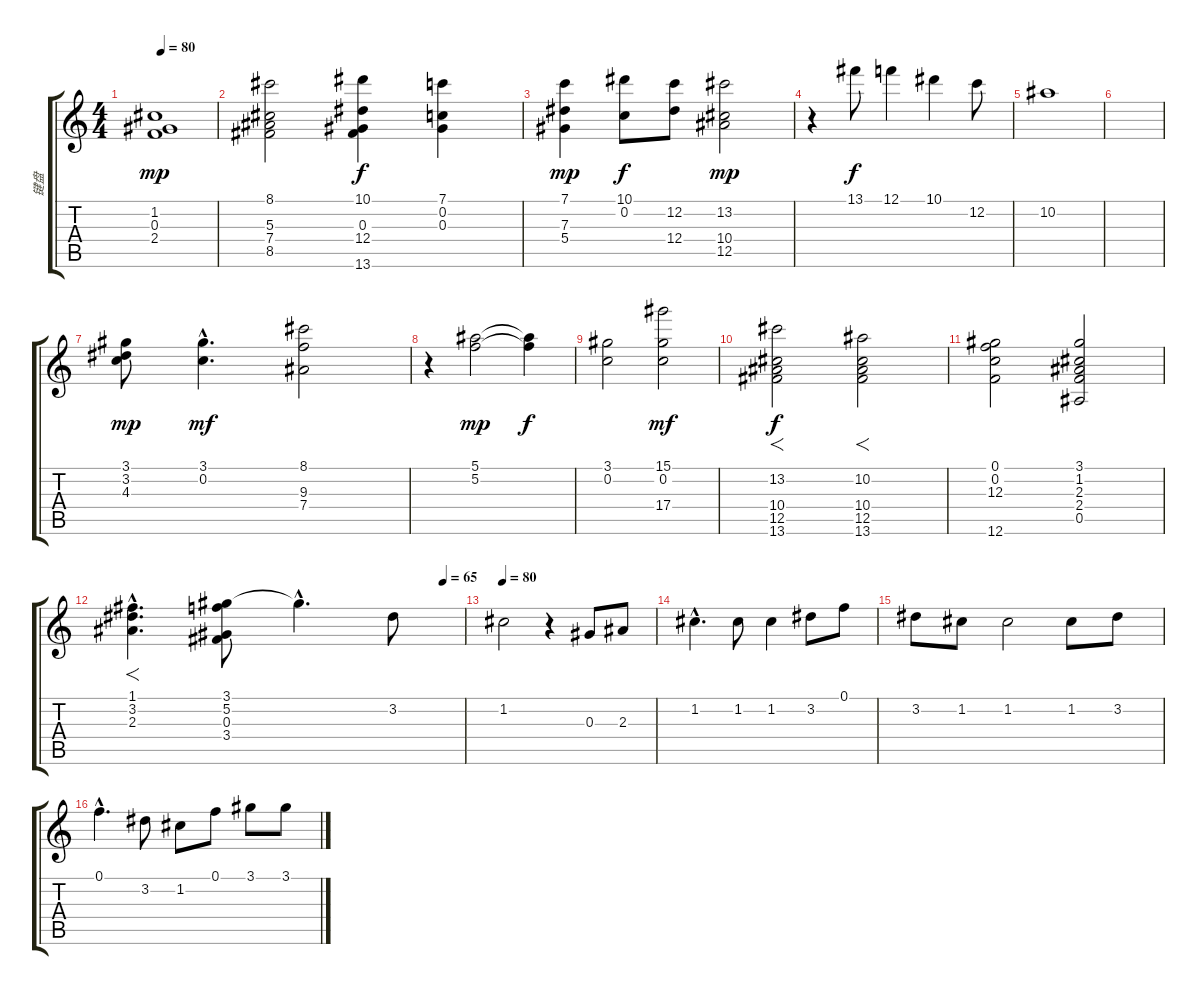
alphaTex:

\track ("键盘" "键盘") {instrument stringensemble1}
\staff {score tabs}
\tuning (F5 C5 Ab4 Eb4 Bb3 F3) {hide}
\ts (4 4)
\tempo 80
\clef g2
\ks c
(1.2 0.3 2.4).1{dy mp} |
(8.1 5.3 7.4 8.5).2{volume 7} (10.1 0.3 12.4 13.6).4{dy f} (7.1 0.2 0.3).4 |
(7.1 7.3 5.4).4{dy mp} (10.1 0.2).8{dy f} (12.2 12.4).8 (13.2 10.4 12.5).2{dy mp} |
r.4{volume 11} 13.1.8{dy f} 12.1.4 10.1.4 12.2.8 |
10.2.1 |
|
(3.1 3.2 4.3).8{dy mp} (3.1{hac} 0.2{hac}).4{d dy mf} (8.1 9.3 7.4).2 |
r.4 (5.1 5.2).2{dy mp} (5.1{t} 5.2{t}).4{dy f} |
(3.1 0.2).2 (15.1 0.2 17.4).2{dy mf} |
(13.2 10.4 12.5 13.6).2{f dy f instrument voiceoohs} (10.2 10.4 12.5 13.6).2{f} |
(0.1 0.2 12.3 12.6).2 (3.1 1.2 2.3 2.4 0.5).2 |
\tempo (65 0.9375)
(1.1{hac} 3.2{hac} 2.3{hac}).4{f d instrument stringensemble1} (3.1 5.2 0.3 3.4).8 3.1{hac t}.4{d} 3.2.8 |
\tempo 80
1.2.2 r.4 0.3.8 2.3.8 |
1.2{hac}.4{d volume 16} 1.2.8 1.2.4 3.2.8 0.1.8 |
3.2.8 1.2.8 1.2.2 1.2.8 3.2.8 |
0.1{hac}.4{d} 3.2.8 1.2.8 0.1.8 3.1.8 3.1.8
